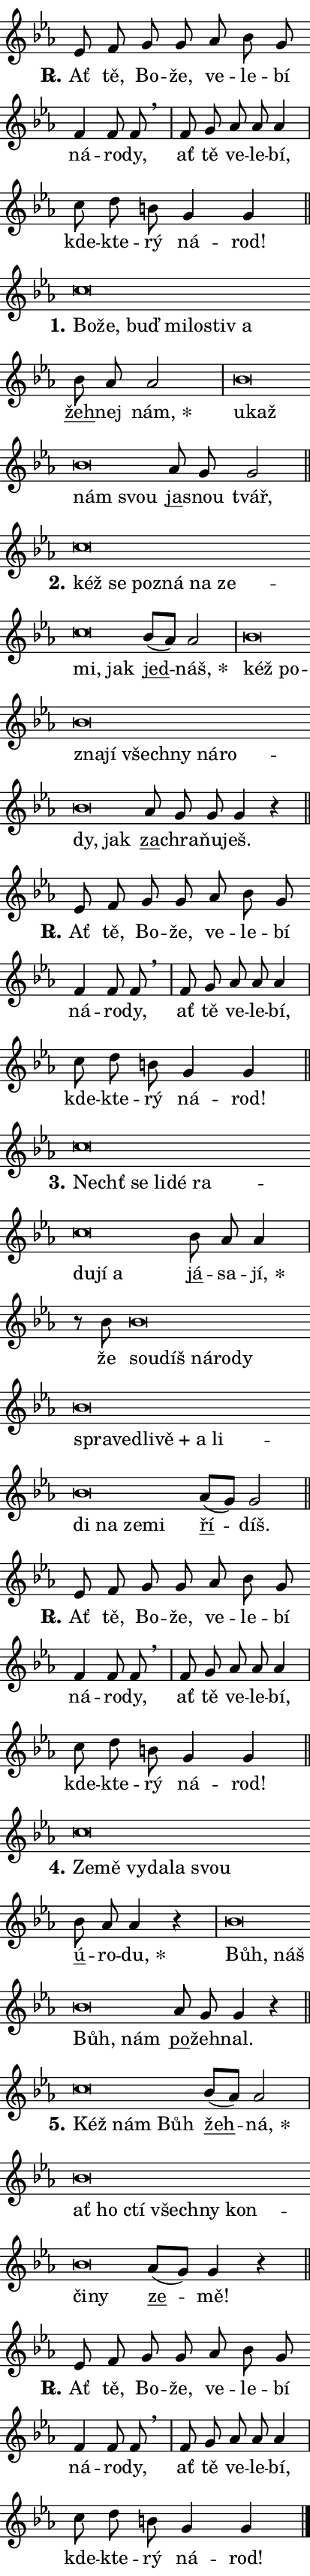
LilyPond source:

\version "2.22.1"
\header { tagline = "" }
\paper {
  indent = 0\cm
  top-margin = 0\cm
  right-margin = 0\cm
  bottom-margin = 0\cm
  left-margin = 0\cm
  paper-width = 7\cm
  page-breaking = #ly:one-page-breaking
  system-system-spacing.basic-distance = #11
  score-system-spacing.basic-distance = #11
  ragged-last = ##f
}


%% Author: Thomas Morley
%% https://lists.gnu.org/archive/html/lilypond-user/2020-05/msg00002.html
#(define (line-position grob)
"Returns position of @var[grob} in current system:
   @code{'start}, if at first time-step
   @code{'end}, if at last time-step
   @code{'middle} otherwise
"
  (let* ((col (ly:item-get-column grob))
         (ln (ly:grob-object col 'left-neighbor))
         (rn (ly:grob-object col 'right-neighbor))
         (col-to-check-left (if (ly:grob? ln) ln col))
         (col-to-check-right (if (ly:grob? rn) rn col))
         (break-dir-left
           (and
             (ly:grob-property col-to-check-left 'non-musical #f)
             (ly:item-break-dir col-to-check-left)))
         (break-dir-right
           (and
             (ly:grob-property col-to-check-right 'non-musical #f)
             (ly:item-break-dir col-to-check-right))))
        (cond ((eqv? 1 break-dir-left) 'start)
              ((eqv? -1 break-dir-right) 'end)
              (else 'middle))))

#(define (tranparent-at-line-position vctor)
  (lambda (grob)
  "Relying on @code{line-position} select the relevant enry from @var{vctor}.
Used to determine transparency,"
    (case (line-position grob)
      ((end) (not (vector-ref vctor 0)))
      ((middle) (not (vector-ref vctor 1)))
      ((start) (not (vector-ref vctor 2))))))

noteHeadBreakVisibility =
#(define-music-function (break-visibility)(vector?)
"Makes @code{NoteHead}s transparent relying on @var{break-visibility}"
#{
  \override NoteHead.transparent =
    #(tranparent-at-line-position break-visibility)
#})

#(define delete-ledgers-for-transparent-note-heads
  (lambda (grob)
    "Reads whether a @code{NoteHead} is transparent.
If so this @code{NoteHead} is removed from @code{'note-heads} from
@var{grob}, which is supposed to be @code{LedgerLineSpanner}.
As a result ledgers are not printed for this @code{NoteHead}"
    (let* ((nhds-array (ly:grob-object grob 'note-heads))
           (nhds-list
             (if (ly:grob-array? nhds-array)
                 (ly:grob-array->list nhds-array)
                 '()))
           ;; Relies on the transparent-property being done before
           ;; Staff.LedgerLineSpanner.after-line-breaking is executed.
           ;; This is fragile ...
           (to-keep
             (remove
               (lambda (nhd)
                 (ly:grob-property nhd 'transparent #f))
               nhds-list)))
      ;; TODO find a better method to iterate over grob-arrays, similiar
      ;; to filter/remove etc for lists
      ;; For now rebuilt from scratch
      (set! (ly:grob-object grob 'note-heads)  '())
      (for-each
        (lambda (nhd)
          (ly:pointer-group-interface::add-grob grob 'note-heads nhd))
        to-keep))))

hideNotes = {
  \noteHeadBreakVisibility #begin-of-line-visible
}
unHideNotes = {
  \noteHeadBreakVisibility #all-visible
}

% work-around for resetting accidentals
% https://lilypond.org/doc/v2.23/Documentation/notation/displaying-rhythms#unmetered-music
cadenzaMeasure = {
  \cadenzaOff
  \partial 1024 s1024
  \cadenzaOn
}

#(define-markup-command (accent layout props text) (markup?)
  "Underline accented syllable"
  (interpret-markup layout props
    #{\markup \override #'(offset . 4.3) \underline { #text }#}))

responsum = \markup \concat {
  "R" \hspace #-1.05 \path #0.1 #'((moveto 0 0.07) (lineto 0.9 0.8)) \hspace #0.05 "."
}

\layout {
    \context {
        \Staff
        \remove "Time_signature_engraver"
        \override LedgerLineSpanner.after-line-breaking = #delete-ledgers-for-transparent-note-heads
    }
    \context {
        \Voice {
            \override NoteHead.output-attributes = #'((class . "notehead"))
            \override Hairpin.height = #0.55
        }
    }
    \context {
        \Lyrics {
            \override StanzaNumber.output-attributes = #'((class . "stanzanumber"))
            \override LyricSpace.minimum-distance = #0.9
            \override LyricText.font-name = #"TeX Gyre Schola"
            \override LyricText.font-size = 1
            \override StanzaNumber.font-name = #"TeX Gyre Schola Bold"
            \override StanzaNumber.font-size = 1
        }
    }
}

% magnetic-lyrics.ily
%
%   written by
%     Jean Abou Samra <jean@abou-samra.fr>
%     Werner Lemberg <wl@gnu.org>
%
%   adapted by
%     Jiri Hon <jiri.hon@gmail.com>
%
% Version 2022-Apr-15

% https://www.mail-archive.com/lilypond-user@gnu.org/msg149350.html

#(define (Left_hyphen_pointer_engraver context)
   "Collect syllable-hyphen-syllable occurrences in lyrics and store
them in properties.  This engraver only looks to the left.  For
example, if the lyrics input is @code{foo -- bar}, it does the
following.

@itemize @bullet
@item
Set the @code{text} property of the @code{LyricHyphen} grob between
@q{foo} and @q{bar} to @code{foo}.

@item
Set the @code{left-hyphen} property of the @code{LyricText} grob with
text @q{foo} to the @code{LyricHyphen} grob between @q{foo} and
@q{bar}.
@end itemize

Use this auxiliary engraver in combination with the
@code{lyric-@/text::@/apply-@/magnetic-@/offset!} hook."
   (let ((hyphen #f)
         (text #f))
     (make-engraver
      (acknowledgers
       ((lyric-syllable-interface engraver grob source-engraver)
        (set! text grob)))
      (end-acknowledgers
       ((lyric-hyphen-interface engraver grob source-engraver)
        ;(when (not (grob::has-interface grob 'lyric-space-interface))
          (set! hyphen grob)));)
      ((stop-translation-timestep engraver)
       (when (and text hyphen)
         (ly:grob-set-object! text 'left-hyphen hyphen))
       (set! text #f)
       (set! hyphen #f)))))

#(define (lyric-text::apply-magnetic-offset! grob)
   "If the space between two syllables is less than the value in
property @code{LyricText@/.details@/.squash-threshold}, move the right
syllable to the left so that it gets concatenated with the left
syllable.

Use this function as a hook for
@code{LyricText@/.after-@/line-@/breaking} if the
@code{Left_@/hyphen_@/pointer_@/engraver} is active."
   (let ((hyphen (ly:grob-object grob 'left-hyphen #f)))
     (when hyphen
       (let ((left-text (ly:spanner-bound hyphen LEFT)))
         (when (grob::has-interface left-text 'lyric-syllable-interface)
           (let* ((common (ly:grob-common-refpoint grob left-text X))
                  (this-x-ext (ly:grob-extent grob common X))
                  (left-x-ext
                   (begin
                     ;; Trigger magnetism for left-text.
                     (ly:grob-property left-text 'after-line-breaking)
                     (ly:grob-extent left-text common X)))
                  ;; `delta` is the gap width between two syllables.
                  (delta (- (interval-start this-x-ext)
                            (interval-end left-x-ext)))
                  (details (ly:grob-property grob 'details))
                  (threshold (assoc-get 'squash-threshold details 0.2)))
             (when (< delta threshold)
               (let* (;; We have to manipulate the input text so that
                      ;; ligatures crossing syllable boundaries are not
                      ;; disabled.  For languages based on the Latin
                      ;; script this is essentially a beautification.
                      ;; However, for non-Western scripts it can be a
                      ;; necessity.
                      (lt (ly:grob-property left-text 'text))
                      (rt (ly:grob-property grob 'text))
                      (is-space (grob::has-interface hyphen 'lyric-space-interface))
                      (space (if is-space " " ""))
                      (space-markup (grob-interpret-markup grob " "))
                      (space-size (interval-length (ly:stencil-extent space-markup X)))
                      (extra-delta (if is-space space-size 0))
                      ;; Append new syllable.
                      (ltrt-space (if (and (string? lt) (string? rt))
                                (string-append lt space rt)
                                (make-concat-markup (list lt space rt))))
                      ;; Right-align `ltrt` to the right side.
                      (ltrt-space-markup (grob-interpret-markup
                               grob
                               (make-translate-markup
                                (cons (interval-length this-x-ext) 0)
                                (make-right-align-markup ltrt-space)))))
                 (begin
                   ;; Don't print `left-text`.
                   (ly:grob-set-property! left-text 'stencil #f)
                   ;; Set text and stencil (which holds all collected
                   ;; syllables so far) and shift it to the left.
                   (ly:grob-set-property! grob 'text ltrt-space)
                   (ly:grob-set-property! grob 'stencil ltrt-space-markup)
                   (ly:grob-translate-axis! grob (- (- delta extra-delta)) X))))))))))


#(define (lyric-hyphen::displace-bounds-first grob)
   ;; Make very sure this callback isn't triggered too early.
   (let ((left (ly:spanner-bound grob LEFT))
         (right (ly:spanner-bound grob RIGHT)))
     (ly:grob-property left 'after-line-breaking)
     (ly:grob-property right 'after-line-breaking)
     (ly:lyric-hyphen::print grob)))

squashThreshold = #0.4

\layout {
  \context {
    \Lyrics
    \consists #Left_hyphen_pointer_engraver
    \override LyricText.after-line-breaking =
      #lyric-text::apply-magnetic-offset!
    \override LyricHyphen.stencil = #lyric-hyphen::displace-bounds-first
    \override LyricText.details.squash-threshold = \squashThreshold
    \override LyricHyphen.minimum-distance = 0
    \override LyricHyphen.minimum-length = \squashThreshold
  }
}

squash = \override LyricText.details.squash-threshold = 9999
unSquash = \override LyricText.details.squash-threshold = \squashThreshold

left = \override LyricText.self-alignment-X = #LEFT
unLeft = \revert LyricText.self-alignment-X

starOffset = #(lambda (grob) 
                (let ((x_offset (ly:self-alignment-interface::aligned-on-x-parent grob)))
                  (if (= x_offset 0) 0 (+ x_offset 1.2))))

star = #(define-music-function (syllable)(string?)
"Append star separator at the end of a syllable"
#{
  \once \override LyricText.X-offset = #starOffset
  \lyricmode { \markup {
    #syllable
    \override #'((font-name . "TeX Gyre Schola Bold")) \hspace #0.2 \lower #0.65 \larger "*"
  } }
#})

starAccent = #(define-music-function (syllable)(string?)
"Append star separator at the end of a syllable and make accent"
#{
  \once \override LyricText.X-offset = #starOffset
  \lyricmode { \markup {
    \accent #syllable
    \override #'((font-name . "TeX Gyre Schola Bold")) \hspace #0.2 \lower #0.65 \larger "*"
  } }
#})

breath = #(define-music-function (syllable)(string?)
"Append breathing indicator at the end of a syllable"
#{
  \lyricmode { \markup { #syllable "+" } }
#})

optionalBreath = #(define-music-function (syllable)(string?)
"Append optional breathing indicator at the end of a syllable"
#{
  \lyricmode { \markup { #syllable "(+)" } }
#})


\score {
    <<
        \new Voice = "melody" { \cadenzaOn \key es \major \relative { es'8 f g g as bes g \bar "" f4 f8 f \breathe \cadenzaMeasure \bar "|" f g as as as4 \cadenzaMeasure \bar "|" c8 d b g4 g \cadenzaMeasure \bar "||" \break }
\relative { c''\breve*1/16 \hideNotes \breve*1/16 \bar "" \breve*1/16 \bar "" \breve*1/16 \bar "" \breve*1/16 \bar "" \breve*1/16 \breve*1/16 \bar "" \unHideNotes \bar "" bes8 as as2 \cadenzaMeasure \bar "|" bes\breve*1/16 \hideNotes \breve*1/16 \bar "" \breve*1/16 \breve*1/16 \bar "" \unHideNotes \bar "" as8 g g2 \cadenzaMeasure \bar "||" \break }
\relative { c''\breve*1/16 \hideNotes \breve*1/16 \bar "" \breve*1/16 \bar "" \breve*1/16 \bar "" \breve*1/16 \bar "" \breve*1/16 \bar "" \breve*1/16 \breve*1/16 \bar "" \unHideNotes \bar "" bes8[( as)] as2 \cadenzaMeasure \bar "|" bes\breve*1/16 \hideNotes \breve*1/16 \bar "" \breve*1/16 \bar "" \breve*1/16 \bar "" \breve*1/16 \bar "" \breve*1/16 \bar "" \breve*1/16 \bar "" \breve*1/16 \bar "" \breve*1/16 \breve*1/16 \bar "" \unHideNotes \bar "" as8 g g g4 r \cadenzaMeasure \bar "||" \break }
\relative { es'8 f g g as bes g \bar "" f4 f8 f \breathe \cadenzaMeasure \bar "|" f g as as as4 \cadenzaMeasure \bar "|" c8 d b g4 g \cadenzaMeasure \bar "||" \break }
\relative { c''\breve*1/16 \hideNotes \breve*1/16 \bar "" \breve*1/16 \bar "" \breve*1/16 \bar "" \breve*1/16 \bar "" \breve*1/16 \bar "" \breve*1/16 \breve*1/16 \bar "" \unHideNotes \bar "" bes8 as as4 \cadenzaMeasure \bar "|" r8 bes bes\breve*1/16 \hideNotes \breve*1/16 \bar "" \breve*1/16 \bar "" \breve*1/16 \bar "" \breve*1/16 \bar "" \breve*1/16 \bar "" \breve*1/16 \bar "" \breve*1/16 \bar "" \breve*1/16 \bar "" \breve*1/16 \bar "" \breve*1/16 \bar "" \breve*1/16 \bar "" \breve*1/16 \bar "" \breve*1/16 \breve*1/16 \bar "" \unHideNotes \bar "" as8[( g)] g2 \cadenzaMeasure \bar "||" \break }
\relative { es'8 f g g as bes g \bar "" f4 f8 f \breathe \cadenzaMeasure \bar "|" f g as as as4 \cadenzaMeasure \bar "|" c8 d b g4 g \cadenzaMeasure \bar "||" \break }
\relative { c''\breve*1/16 \hideNotes \breve*1/16 \bar "" \breve*1/16 \bar "" \breve*1/16 \bar "" \breve*1/16 \breve*1/16 \bar "" \unHideNotes \bar "" bes8 as as4 r \cadenzaMeasure \bar "|" bes\breve*1/16 \hideNotes \breve*1/16 \bar "" \breve*1/16 \breve*1/16 \bar "" \unHideNotes \bar "" as8 g g4 r \cadenzaMeasure \bar "||" \break }
\relative { c''\breve*1/16 \hideNotes \breve*1/16 \breve*1/16 \bar "" \unHideNotes \bar "" bes8[( as)] as2 \cadenzaMeasure \bar "|" bes\breve*1/16 \hideNotes \breve*1/16 \bar "" \breve*1/16 \bar "" \breve*1/16 \bar "" \breve*1/16 \bar "" \breve*1/16 \bar "" \breve*1/16 \breve*1/16 \bar "" \unHideNotes \bar "" as8[( g)] g4 r \cadenzaMeasure \bar "||" \break }
\relative { es'8 f g g as bes g \bar "" f4 f8 f \breathe \cadenzaMeasure \bar "|" f g as as as4 \cadenzaMeasure \bar "|" c8 d b g4 g \cadenzaMeasure \bar "||" \break } \bar "|." }
        \new Lyrics \lyricsto "melody" { \lyricmode { \set stanza = \responsum
Ať tě, Bo -- že, ve -- le -- bí ná -- ro -- dy, ať tě ve -- le -- bí, kde -- kte -- rý ná -- rod!
\set stanza = "1."
\left Bo -- \squash že, buď mi -- lo -- stiv a \unLeft \unSquash \markup \accent žeh -- nej \star nám, \left u -- \squash kaž nám svou \unLeft \unSquash \markup \accent ja -- snou tvář,
\set stanza = "2."
\left kéž \squash se po -- zná na ze -- mi, jak \unLeft \unSquash \markup \accent jed -- \star náš, \left kéž \squash po -- zna -- jí všech -- ny ná -- ro -- dy, jak \unLeft \unSquash \markup \accent za -- chra -- ňu -- ješ.
\set stanza = \responsum
Ať tě, Bo -- že, ve -- le -- bí ná -- ro -- dy, ať tě ve -- le -- bí, kde -- kte -- rý ná -- rod!
\set stanza = "3."
\left Nechť \squash se li -- dé ra -- du -- jí a \unLeft \unSquash \markup \accent já -- sa -- \star jí, že \left sou -- \squash díš ná -- ro -- dy spra -- ved -- li -- \breath "vě" a li -- di na ze -- mi \unLeft \unSquash \markup \accent ří -- díš.
\set stanza = \responsum
Ať tě, Bo -- že, ve -- le -- bí ná -- ro -- dy, ať tě ve -- le -- bí, kde -- kte -- rý ná -- rod!
\set stanza = "4."
\left Ze -- \squash mě vy -- da -- la svou \unLeft \unSquash \markup \accent ú -- ro -- \star du, \left Bůh, \squash náš Bůh, nám \unLeft \unSquash \markup \accent po -- žeh -- nal.
\set stanza = "5."
\left Kéž \squash nám Bůh \unLeft \unSquash \markup \accent žeh -- \star ná, \left ať \squash ho ctí všech -- ny kon -- či -- ny \unLeft \unSquash \markup \accent ze -- mě!
\set stanza = \responsum
Ať tě, Bo -- že, ve -- le -- bí ná -- ro -- dy, ať tě ve -- le -- bí, kde -- kte -- rý ná -- rod! } }
    >>
    \layout {}
}
